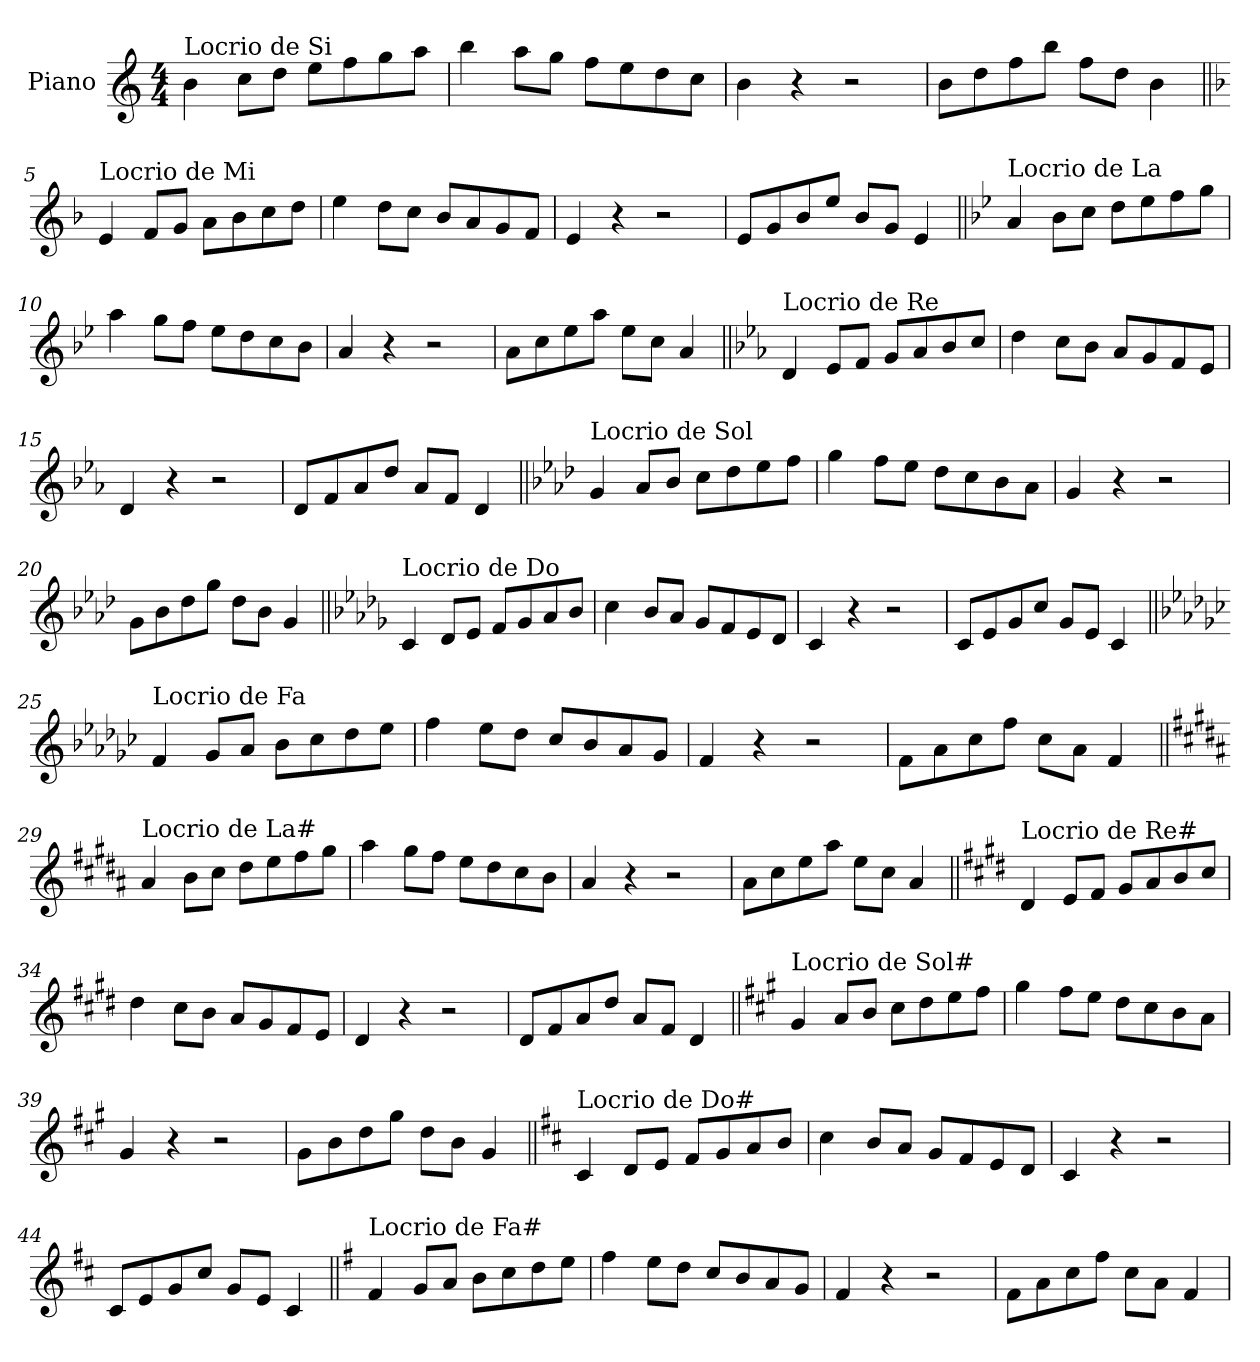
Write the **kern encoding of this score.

**kern
*part1
*staff1
*I"Piano
*I'Pno.
*clefG2
*k[]
*M4/4
=1
!LO:TX:a:t=Locrio de Si
4b\
8cc\L
8dd\J
8ee\L
8ff\
8gg\
8aa\J
=2
4bb\
8aa\L
8gg\J
8ff\L
8ee\
8dd\
8cc\J
=3
4b\
4r
2r
=4
8b\L
8dd\
8ff\
8bb\J
8ff\L
8dd\J
4b\
!!LO:LB:g=z
=5||
*k[b-]
!LO:TX:a:t=Locrio de Mi
4e/
8f/L
8g/J
8a\L
8b-\
8cc\
8dd\J
=6
4ee\
8dd\L
8cc\J
8b-/L
8a/
8g/
8f/J
=7
4e/
4r
2r
=8
8e/L
8g/
8b-/
8ee/J
8b-/L
8g/J
4e/
!!LO:LB:g=z
=9||
*k[b-e-]
!LO:TX:a:t=Locrio de La
4a/
8b-\L
8cc\J
8dd\L
8ee-\
8ff\
8gg\J
=10
4aa\
8gg\L
8ff\J
8ee-\L
8dd\
8cc\
8b-\J
=11
4a/
4r
2r
=12
8a\L
8cc\
8ee-\
8aa\J
8ee-\L
8cc\J
4a/
!!LO:LB:g=z
=13||
*k[b-e-a-]
!LO:TX:a:t=Locrio de Re
4d/
8e-/L
8f/J
8g/L
8a-/
8b-/
8cc/J
=14
4dd\
8cc\L
8b-\J
8a-/L
8g/
8f/
8e-/J
=15
4d/
4r
2r
=16
8d/L
8f/
8a-/
8dd/J
8a-/L
8f/J
4d/
!!LO:LB:g=z
=17||
*k[b-e-a-d-]
!LO:TX:a:t=Locrio de Sol
4g/
8a-/L
8b-/J
8cc\L
8dd-\
8ee-\
8ff\J
=18
4gg\
8ff\L
8ee-\J
8dd-\L
8cc\
8b-\
8a-\J
=19
4g/
4r
2r
=20
8g\L
8b-\
8dd-\
8gg\J
8dd-\L
8b-\J
4g/
!!LO:LB:g=z
=21||
*k[b-e-a-d-g-]
!LO:TX:a:t=Locrio de Do
4c/
8d-/L
8e-/J
8f/L
8g-/
8a-/
8b-/J
=22
4cc\
8b-/L
8a-/J
8g-/L
8f/
8e-/
8d-/J
=23
4c/
4r
2r
=24
8c/L
8e-/
8g-/
8cc/J
8g-/L
8e-/J
4c/
!!LO:LB:g=z
=25||
*k[b-e-a-d-g-c-]
!LO:TX:a:t=Locrio de Fa
4f/
8g-/L
8a-/J
8b-\L
8cc-\
8dd-\
8ee-\J
=26
4ff\
8ee-\L
8dd-\J
8cc-/L
8b-/
8a-/
8g-/J
=27
4f/
4r
2r
=28
8f\L
8a-\
8cc-\
8ff\J
8cc-\L
8a-\J
4f/
!!LO:LB:g=z
=29||
*k[f#c#g#d#a#]
!LO:TX:a:t=Locrio de La#
4a#/
8b\L
8cc#\J
8dd#\L
8ee\
8ff#\
8gg#\J
=30
4aa#\
8gg#\L
8ff#\J
8ee\L
8dd#\
8cc#\
8b\J
=31
4a#/
4r
2r
=32
8a#\L
8cc#\
8ee\
8aa#\J
8ee\L
8cc#\J
4a#/
!!LO:LB:g=z
=33||
*k[f#c#g#d#]
!LO:TX:a:t=Locrio de Re#
4d#/
8e/L
8f#/J
8g#/L
8a/
8b/
8cc#/J
=34
4dd#\
8cc#\L
8b\J
8a/L
8g#/
8f#/
8e/J
=35
4d#/
4r
2r
=36
8d#/L
8f#/
8a/
8dd#/J
8a/L
8f#/J
4d#/
!!LO:LB:g=z
=37||
*k[f#c#g#]
!LO:TX:a:t=Locrio de Sol#
4g#/
8a/L
8b/J
8cc#\L
8dd\
8ee\
8ff#\J
=38
4gg#\
8ff#\L
8ee\J
8dd\L
8cc#\
8b\
8a\J
=39
4g#/
4r
2r
=40
8g#\L
8b\
8dd\
8gg#\J
8dd\L
8b\J
4g#/
!!LO:LB:g=z
=41||
*k[f#c#]
!LO:TX:a:t=Locrio de Do#
4c#/
8d/L
8e/J
8f#/L
8g/
8a/
8b/J
=42
4cc#\
8b/L
8a/J
8g/L
8f#/
8e/
8d/J
=43
4c#/
4r
2r
=44
8c#/L
8e/
8g/
8cc#/J
8g/L
8e/J
4c#/
!!LO:LB:g=z
=45||
*k[f#]
!LO:TX:a:t=Locrio de Fa#
4f#/
8g/L
8a/J
8b\L
8cc\
8dd\
8ee\J
=46
4ff#\
8ee\L
8dd\J
8cc/L
8b/
8a/
8g/J
=47
4f#/
4r
2r
=48
8f#\L
8a\
8cc\
8ff#\J
8cc\L
8a\J
4f#/
=
*-
